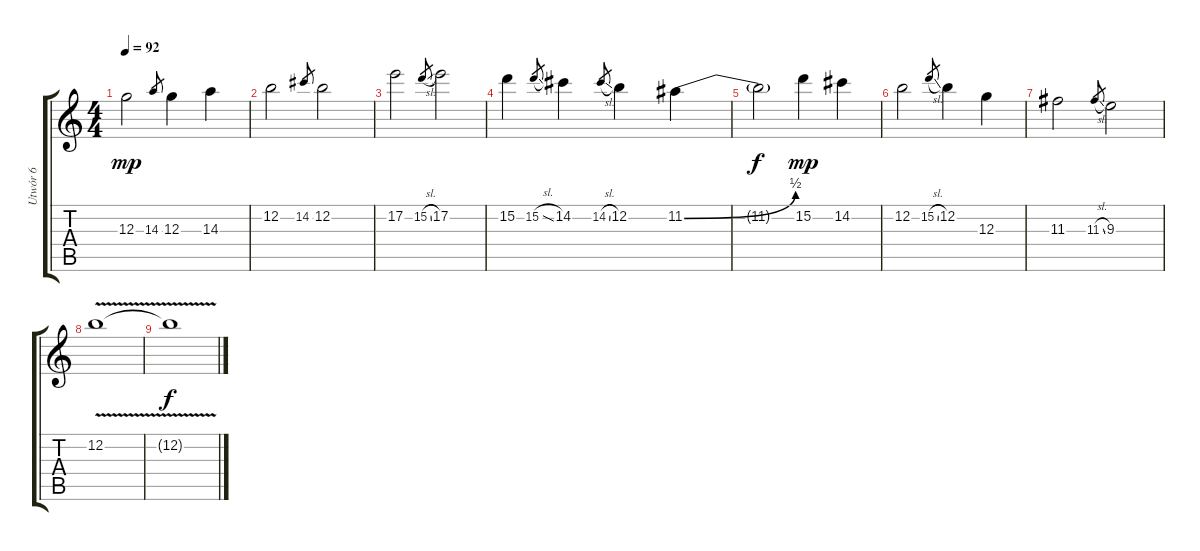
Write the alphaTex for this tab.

\track ("Utwór 6" "Utwór 6") {instrument distortionguitar}
\staff {score tabs}
\tuning (E4 B3 G3 D3 A2 E2) {hide}
\ts (4 4)
\tempo 92
\clef g2
\ks c
12.3.2{dy mp} 14.3.8{gr} 12.3.4 14.3.4 |
12.2.2 14.2.8{gr} 12.2.2 |
17.2.2 15.2{sl}.8{gr} 17.2.2 |
15.2.4 15.2{sl}.8{gr} 14.2.4 14.2{sl}.8{gr} 12.2.4 11.2{be (bend 0 0 60 2)}.4 |
11.2{t}.2{dy f} 15.2.4{dy mp} 14.2.4 |
12.2.2 15.2{sl}.8{gr} 12.2.4 12.3.4 |
11.3.2 11.3{sl}.8{gr} 9.3.2 |
12.2{v}.1 |
12.2{t}.1{dy f}
